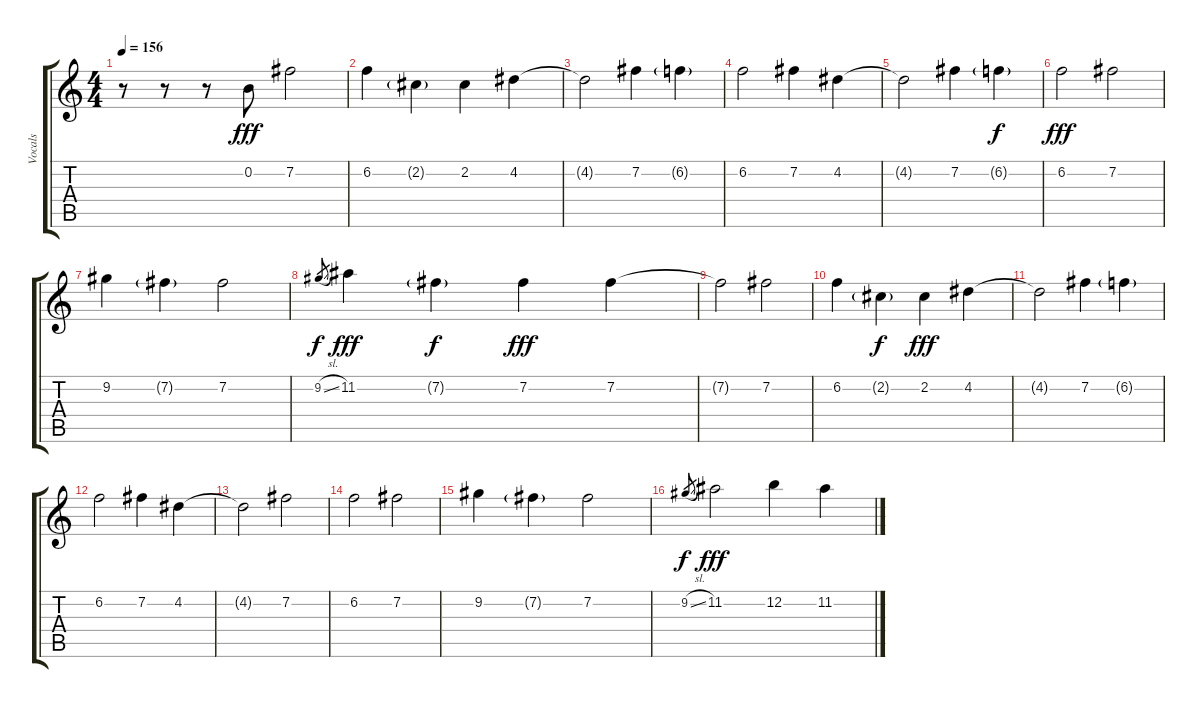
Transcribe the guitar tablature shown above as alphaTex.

\track ("Vocals" "Vocals") {instrument acousticguitarsteel}
\staff {score tabs}
\tuning (E4 B3 G3 D3 A2 E2) {hide}
\ts (4 4)
\tempo 156
\clef g2
\ks c
r.8{dy fff} r.8 r.8 0.2.8 7.2.2 |
6.2.4 2.2{g}.4 2.2.4 4.2.4 |
4.2{t}.2 7.2.4 6.2{g}.4 |
6.2.2 7.2.4 4.2.4 |
4.2{t}.2 7.2.4 6.2{g}.4{dy f} |
6.2.2{dy fff} 7.2.2 |
9.2.4 7.2{g}.4 7.2.2 |
9.2{sl}.8{gr dy f} 11.2.4{dy fff} 7.2{g}.4{dy f} 7.2.4{dy fff} 7.2.4 |
7.2{t}.2 7.2.2 |
6.2.4 2.2{g}.4{dy f} 2.2.4{dy fff} 4.2.4 |
4.2{t}.2 7.2.4 6.2{g}.4 |
6.2.2 7.2.4 4.2.4 |
4.2{t}.2 7.2.2 |
6.2.2 7.2.2 |
9.2.4 7.2{g}.4 7.2.2 |
9.2{sl}.8{gr dy f} 11.2.2{dy fff} 12.2.4 11.2.4
